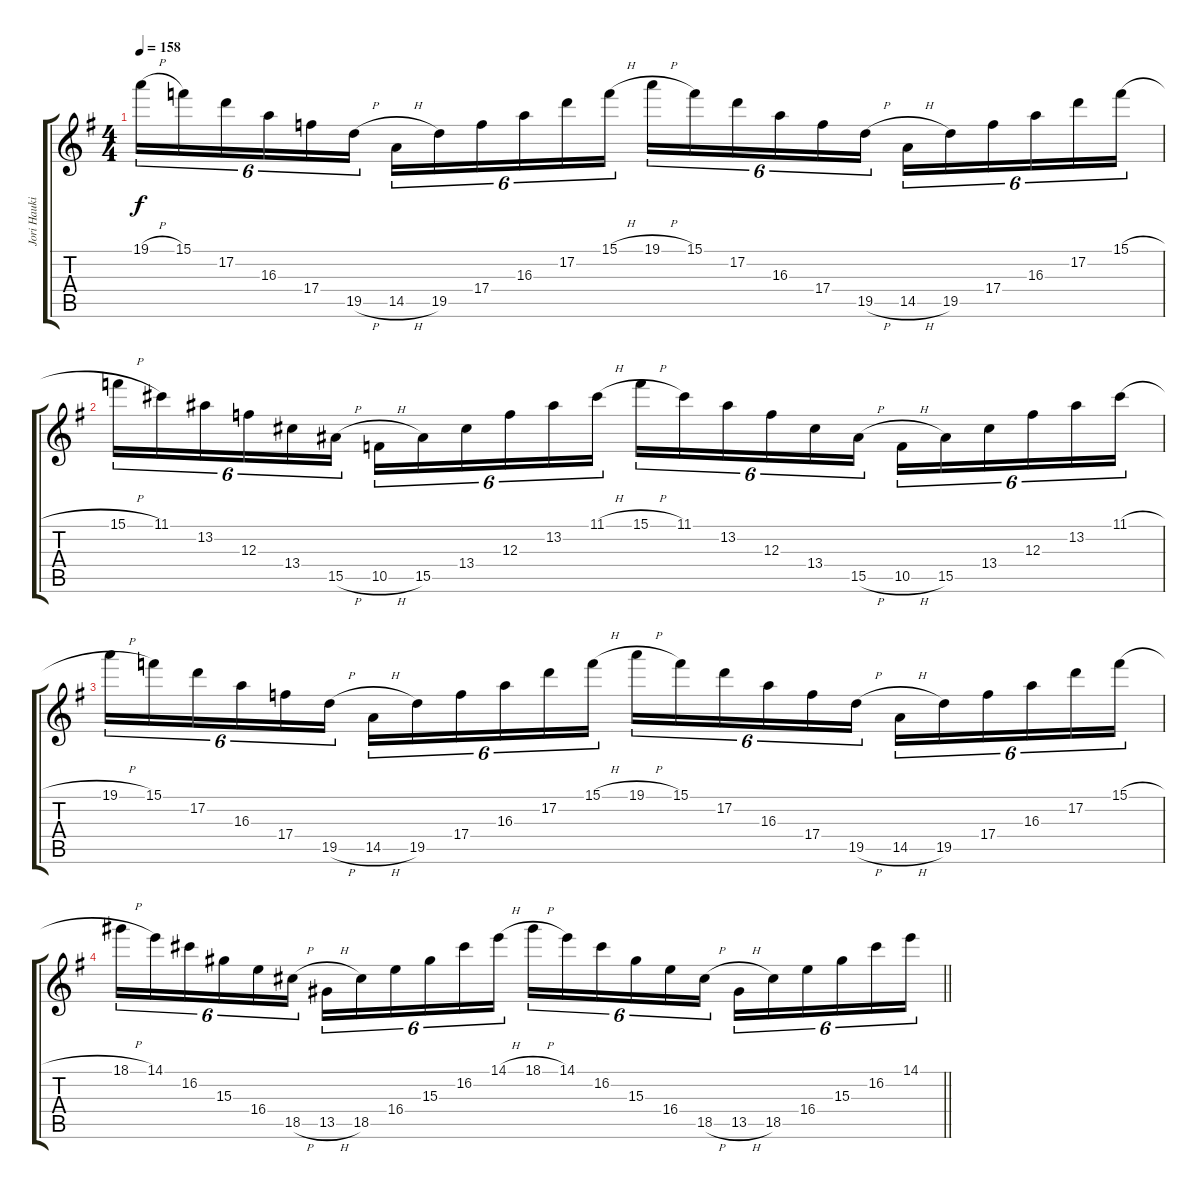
\track ("Jori Haukio (lead guitar)" "Jori Hauki") {instrument overdrivenguitar}
\staff {score tabs}
\tuning (D4 A3 F3 C3 G2 D2) {hide}
\ts (4 4)
\tempo 158
\clef g2
\ks eminor
19.1{h}.16{tu (6 4) dy f} 15.1.16{tu (6 4)} 17.2.16{tu (6 4)} 16.3.16{tu (6 4)} 17.4.16{tu (6 4)} 19.5{h}.16{tu (6 4)} 14.5{h}.16{tu (6 4)} 19.5.16{tu (6 4)} 17.4.16{tu (6 4)} 16.3.16{tu (6 4)} 17.2.16{tu (6 4)} 15.1{h}.16{tu (6 4)} 19.1{h}.16{tu (6 4)} 15.1.16{tu (6 4)} 17.2.16{tu (6 4)} 16.3.16{tu (6 4)} 17.4.16{tu (6 4)} 19.5{h}.16{tu (6 4)} 14.5{h}.16{tu (6 4)} 19.5.16{tu (6 4)} 17.4.16{tu (6 4)} 16.3.16{tu (6 4)} 17.2.16{tu (6 4)} 15.1{h}.16{tu (6 4)} |
15.1{h}.16{tu (6 4)} 11.1.16{tu (6 4)} 13.2.16{tu (6 4)} 12.3.16{tu (6 4)} 13.4.16{tu (6 4)} 15.5{h}.16{tu (6 4)} 10.5{h}.16{tu (6 4)} 15.5.16{tu (6 4)} 13.4.16{tu (6 4)} 12.3.16{tu (6 4)} 13.2.16{tu (6 4)} 11.1{h}.16{tu (6 4)} 15.1{h}.16{tu (6 4)} 11.1.16{tu (6 4)} 13.2.16{tu (6 4)} 12.3.16{tu (6 4)} 13.4.16{tu (6 4)} 15.5{h}.16{tu (6 4)} 10.5{h}.16{tu (6 4)} 15.5.16{tu (6 4)} 13.4.16{tu (6 4)} 12.3.16{tu (6 4)} 13.2.16{tu (6 4)} 11.1{h}.16{tu (6 4)} |
19.1{h}.16{tu (6 4)} 15.1.16{tu (6 4)} 17.2.16{tu (6 4)} 16.3.16{tu (6 4)} 17.4.16{tu (6 4)} 19.5{h}.16{tu (6 4)} 14.5{h}.16{tu (6 4)} 19.5.16{tu (6 4)} 17.4.16{tu (6 4)} 16.3.16{tu (6 4)} 17.2.16{tu (6 4)} 15.1{h}.16{tu (6 4)} 19.1{h}.16{tu (6 4)} 15.1.16{tu (6 4)} 17.2.16{tu (6 4)} 16.3.16{tu (6 4)} 17.4.16{tu (6 4)} 19.5{h}.16{tu (6 4)} 14.5{h}.16{tu (6 4)} 19.5.16{tu (6 4)} 17.4.16{tu (6 4)} 16.3.16{tu (6 4)} 17.2.16{tu (6 4)} 15.1{h}.16{tu (6 4)} |
\barLineRight lightlight
18.1{h}.16{tu (6 4)} 14.1.16{tu (6 4)} 16.2.16{tu (6 4)} 15.3.16{tu (6 4)} 16.4.16{tu (6 4)} 18.5{h}.16{tu (6 4)} 13.5{h}.16{tu (6 4)} 18.5.16{tu (6 4)} 16.4.16{tu (6 4)} 15.3.16{tu (6 4)} 16.2.16{tu (6 4)} 14.1{h}.16{tu (6 4)} 18.1{h}.16{tu (6 4)} 14.1.16{tu (6 4)} 16.2.16{tu (6 4)} 15.3.16{tu (6 4)} 16.4.16{tu (6 4)} 18.5{h}.16{tu (6 4)} 13.5{h}.16{tu (6 4)} 18.5.16{tu (6 4)} 16.4.16{tu (6 4)} 15.3.16{tu (6 4)} 16.2.16{tu (6 4)} 14.1.16{tu (6 4)}
